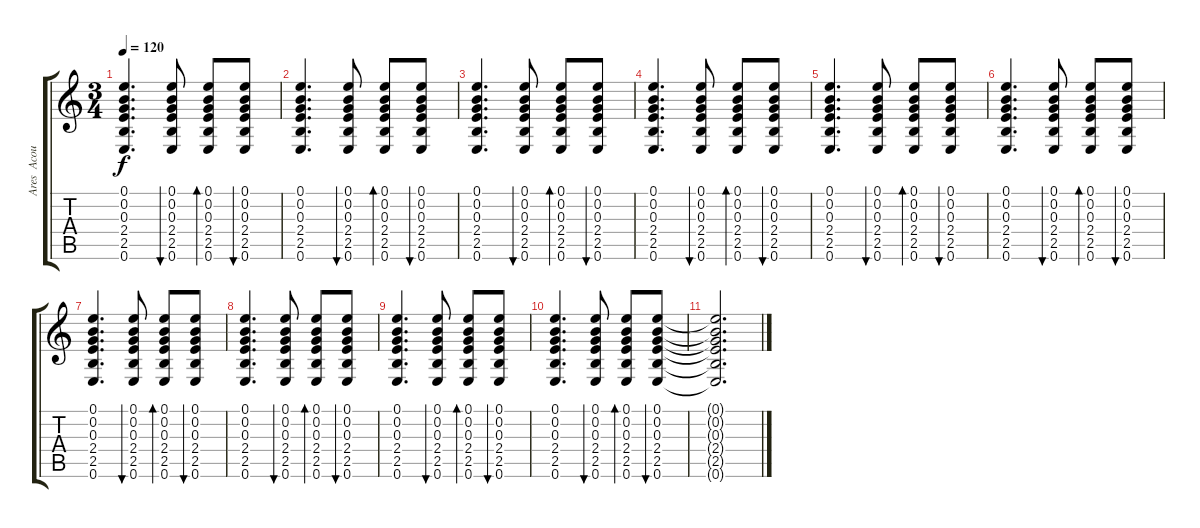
\track ("Ares  Acoustic Rhytm Guitar  " "Ares  Acou") {instrument acousticguitarsteel}
\staff {score tabs}
\tuning (E4 B3 G3 D3 A2 E2) {hide}
\ts (3 4)
\tempo 120
\clef g2
\ks c
(0.1 0.2 0.3 2.4 2.5 0.6).4{d dy f} (0.1 0.2 0.3 2.4 2.5 0.6).8{bu 30} (0.1 0.2 0.3 2.4 2.5 0.6).8{bd 30} (0.1 0.2 0.3 2.4 2.5 0.6).8{bu 30} |
(0.1 0.2 0.3 2.4 2.5 0.6).4{d} (0.1 0.2 0.3 2.4 2.5 0.6).8{bu 30} (0.1 0.2 0.3 2.4 2.5 0.6).8{bd 30} (0.1 0.2 0.3 2.4 2.5 0.6).8{bu 30} |
(0.1 0.2 0.3 2.4 2.5 0.6).4{d} (0.1 0.2 0.3 2.4 2.5 0.6).8{bu 30} (0.1 0.2 0.3 2.4 2.5 0.6).8{bd 30} (0.1 0.2 0.3 2.4 2.5 0.6).8{bu 30} |
(0.1 0.2 0.3 2.4 2.5 0.6).4{d} (0.1 0.2 0.3 2.4 2.5 0.6).8{bu 30} (0.1 0.2 0.3 2.4 2.5 0.6).8{bd 30} (0.1 0.2 0.3 2.4 2.5 0.6).8{bu 30} |
(0.1 0.2 0.3 2.4 2.5 0.6).4{d} (0.1 0.2 0.3 2.4 2.5 0.6).8{bu 30} (0.1 0.2 0.3 2.4 2.5 0.6).8{bd 30} (0.1 0.2 0.3 2.4 2.5 0.6).8{bu 30} |
(0.1 0.2 0.3 2.4 2.5 0.6).4{d} (0.1 0.2 0.3 2.4 2.5 0.6).8{bu 30} (0.1 0.2 0.3 2.4 2.5 0.6).8{bd 30} (0.1 0.2 0.3 2.4 2.5 0.6).8{bu 30} |
(0.1 0.2 0.3 2.4 2.5 0.6).4{d} (0.1 0.2 0.3 2.4 2.5 0.6).8{bu 30} (0.1 0.2 0.3 2.4 2.5 0.6).8{bd 30} (0.1 0.2 0.3 2.4 2.5 0.6).8{bu 30} |
(0.1 0.2 0.3 2.4 2.5 0.6).4{d} (0.1 0.2 0.3 2.4 2.5 0.6).8{bu 30} (0.1 0.2 0.3 2.4 2.5 0.6).8{bd 30} (0.1 0.2 0.3 2.4 2.5 0.6).8{bu 30} |
(0.1 0.2 0.3 2.4 2.5 0.6).4{d} (0.1 0.2 0.3 2.4 2.5 0.6).8{bu 30} (0.1 0.2 0.3 2.4 2.5 0.6).8{bd 30} (0.1 0.2 0.3 2.4 2.5 0.6).8{bu 30} |
(0.1 0.2 0.3 2.4 2.5 0.6).4{d} (0.1 0.2 0.3 2.4 2.5 0.6).8{bu 30} (0.1 0.2 0.3 2.4 2.5 0.6).8{bd 30} (0.1 0.2 0.3 2.4 2.5 0.6).8{bu 30} |
(0.1{t} 0.2{t} 0.3{t} 2.4{t} 2.5{t} 0.6{t}).2{d}
